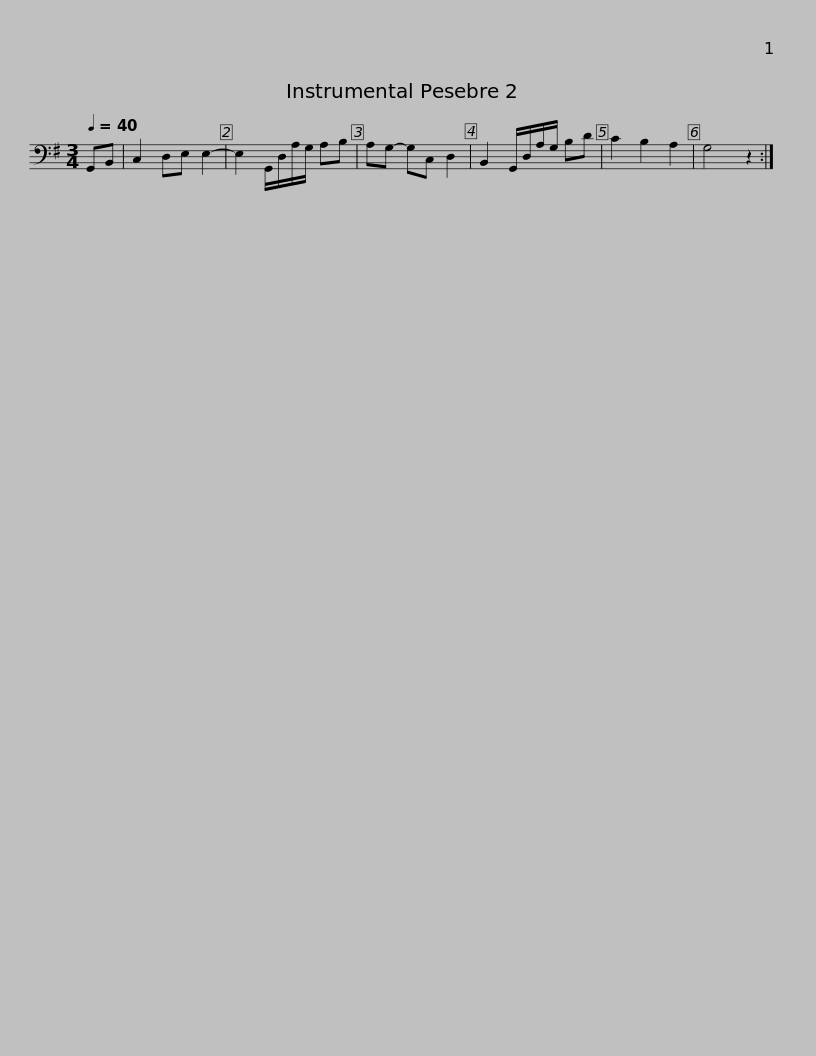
X:1
L:1/8
Q:1/4=40
M:3/4
I:linebreak $
K:G
V:1 bass
V:1
 G,,B,, | C,2 D,E, E,2- | E,2 G,,/D,/A,/G,/ A,B, | A,G,- G,C, D,2 | B,,2 G,,/D,/A,/G,/ B,D | %5
 C2 B,2 A,2 | G,4 z2 :| %7
